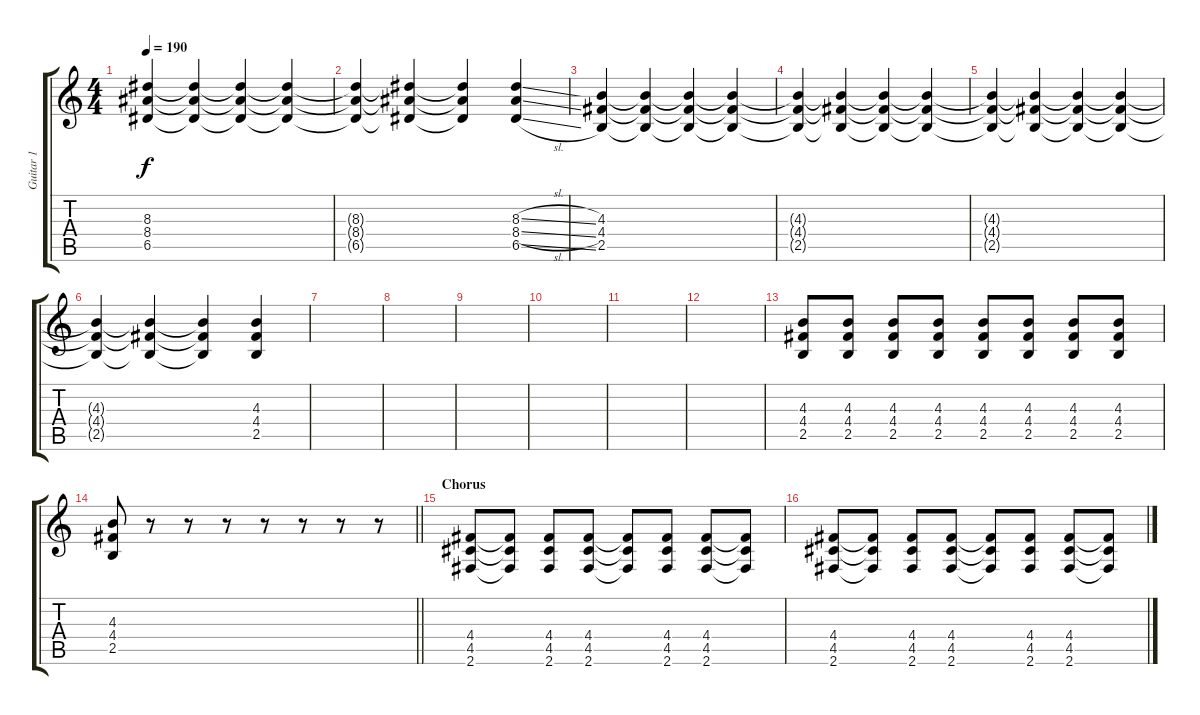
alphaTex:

\track ("Guitar 1" "Guitar 1") {instrument distortionguitar}
\staff {score tabs}
\tuning (E4 B3 G3 D3 A2 E2) {hide}
\ts (4 4)
\tempo 190
\clef g2
\ks c
(8.3{t} 8.4{t} 6.5{t}).4{dy f} (8.3{t} 8.4{t} 6.5{t}).4 (8.3{t} 8.4{t} 6.5{t}).4 (8.3{t} 8.4{t} 6.5{t}).4 |
(8.3{t} 8.4{t} 6.5{t}).4 (8.3{t} 8.4{t} 6.5{t}).4 (8.3{t} 8.4{t} 6.5{t}).4 (8.3{sl} 8.4{sl} 6.5{sl}).4 |
(4.3 4.4 2.5).4 (4.3{t} 4.4{t} 2.5{t}).4 (4.3{t} 4.4{t} 2.5{t}).4 (4.3{t} 4.4{t} 2.5{t}).4 |
(4.3{t} 4.4{t} 2.5{t}).4 (4.3{t} 4.4{t} 2.5{t}).4 (4.3{t} 4.4{t} 2.5{t}).4 (4.3{t} 4.4{t} 2.5{t}).4 |
(4.3{t} 4.4{t} 2.5{t}).4 (4.3{t} 4.4{t} 2.5{t}).4 (4.3{t} 4.4{t} 2.5{t}).4 (4.3{t} 4.4{t} 2.5{t}).4 |
(4.3{t} 4.4{t} 2.5{t}).4 (4.3{t} 4.4{t} 2.5{t}).4 (4.3{t} 4.4{t} 2.5{t}).4 (4.3 4.4 2.5).4 |
|
|
|
|
|
|
(4.3 4.4 2.5).8 (4.3 4.4 2.5).8 (4.3 4.4 2.5).8 (4.3 4.4 2.5).8 (4.3 4.4 2.5).8 (4.3 4.4 2.5).8 (4.3 4.4 2.5).8 (4.3 4.4 2.5).8 |
\barLineRight lightlight
(4.3 4.4 2.5).8 r.8 r.8 r.8 r.8 r.8 r.8 r.8 |
\section ("" "Chorus")
(4.4 4.5 2.6).8 (4.4{t} 4.5{t} 2.6{t}).8 (4.4 4.5 2.6).8 (4.4 4.5 2.6).8 (4.4{t} 4.5{t} 2.6{t}).8 (4.4 4.5 2.6).8 (4.4 4.5 2.6).8 (4.4{t} 4.5{t} 2.6{t}).8 |
(4.4 4.5 2.6).8 (4.4{t} 4.5{t} 2.6{t}).8 (4.4 4.5 2.6).8 (4.4 4.5 2.6).8 (4.4{t} 4.5{t} 2.6{t}).8 (4.4 4.5 2.6).8 (4.4 4.5 2.6).8 (4.4{t} 4.5{t} 2.6{t}).8
